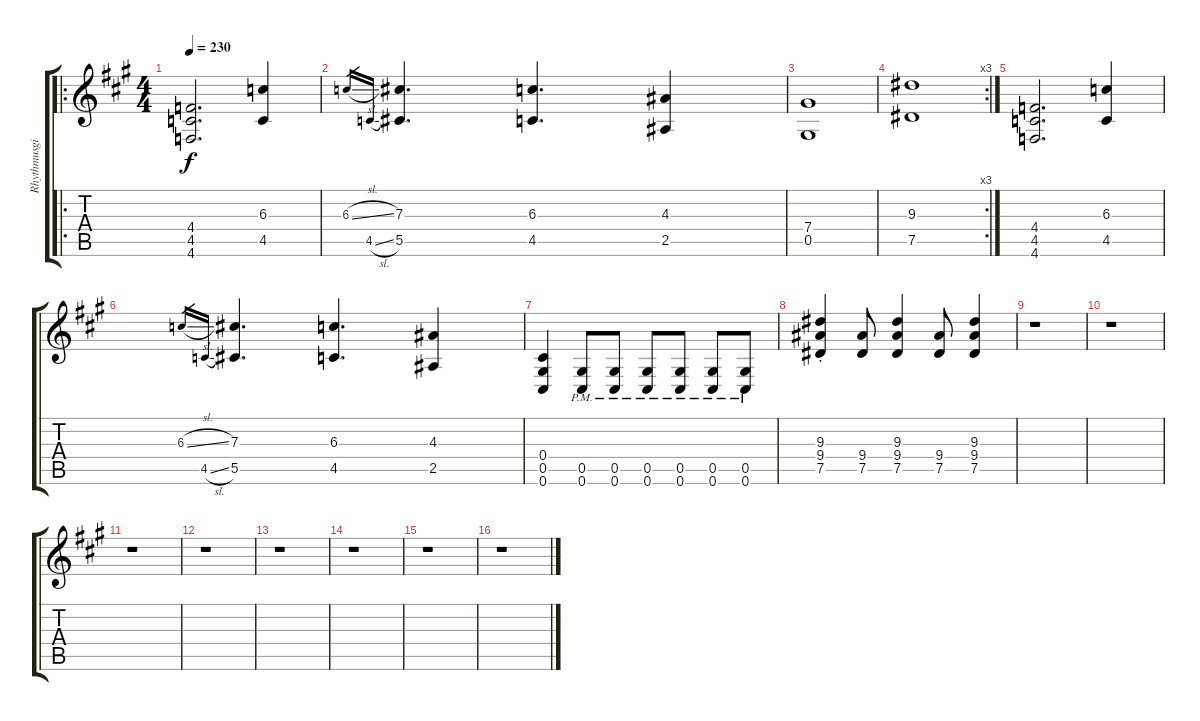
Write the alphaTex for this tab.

\track ("Rhythmusgit.3" "Rhythmusgi") {instrument distortionguitar}
\staff {score tabs}
\tuning (Eb4 Bb3 Gb3 Db3 Ab2 Db2) {hide}
\ro
\ts (4 4)
\tempo 230
\clef g2
\ks a
(4.4 4.5 4.6).2{d dy f} (6.3 4.5).4 |
6.3{sl}.16{gr} 4.5{sl}.16{gr} (7.3 5.5).4{d} (6.3 4.5).4{d} (4.3 2.5).4 |
(7.4 0.5).1 |
\rc 3
(9.3 7.5).1 |
(4.4 4.5 4.6).2{d} (6.3 4.5).4 |
6.3{sl}.16{gr} 4.5{sl}.16{gr} (7.3 5.5).4{d} (6.3 4.5).4{d} (4.3 2.5).4 |
(0.4 0.5 0.6).4 (0.5{pm} 0.6{pm}).8 (0.5{pm} 0.6{pm}).8 (0.5{pm} 0.6{pm}).8 (0.5{pm} 0.6{pm}).8 (0.5{pm} 0.6{pm}).8 (0.5{pm} 0.6{pm}).8 |
(9.3{st} 9.4{st} 7.5{st}).4 (9.4 7.5).8 (9.3 9.4 7.5).4 (9.4 7.5).8 (9.3 9.4 7.5).4 |
r.1 |
r.1 |
r.1 |
r.1 |
r.1 |
r.1 |
r.1 |
r.1
